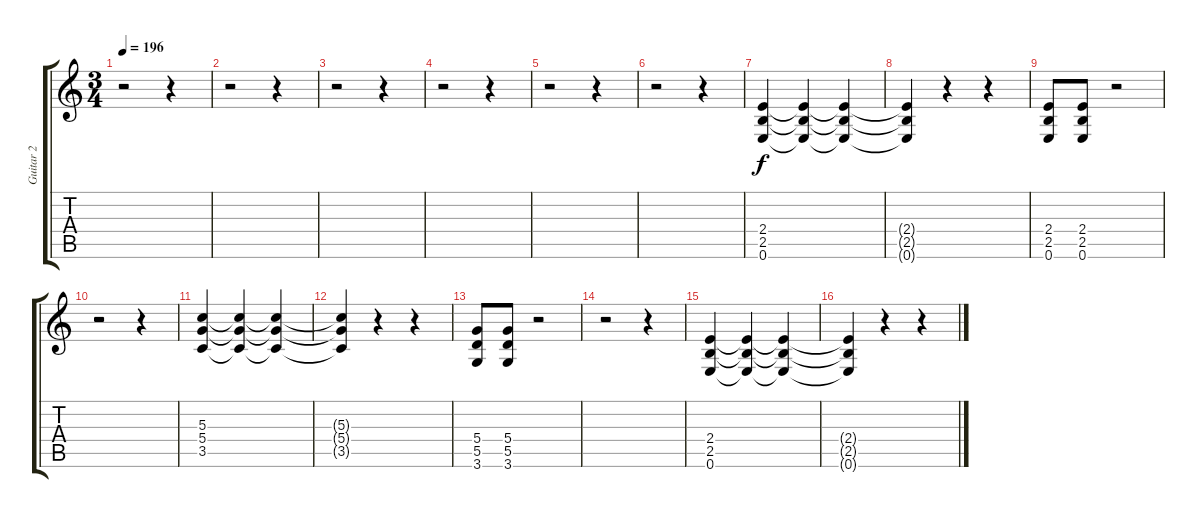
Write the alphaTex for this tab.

\track ("Guitar 2" "Guitar 2") {instrument distortionguitar}
\staff {score tabs}
\tuning (E4 B3 G3 D3 A2 E2) {hide}
\ts (3 4)
\tempo 196
\clef g2
\ks c
r.2{dy f} r.4 |
r.2 r.4 |
r.2 r.4 |
r.2 r.4 |
r.2 r.4 |
r.2 r.4 |
(2.4 2.5 0.6).4 (2.4{t} 2.5{t} 0.6{t}).4 (2.4{t} 2.5{t} 0.6{t}).4 |
(2.4{t} 2.5{t} 0.6{t}).4 r.4 r.4 |
(2.4 2.5 0.6).8 (2.4 2.5 0.6).8 r.2 |
r.2 r.4 |
(5.3 5.4 3.5).4 (5.3{t} 5.4{t} 3.5{t}).4 (5.3{t} 5.4{t} 3.5{t}).4 |
(5.3{t} 5.4{t} 3.5{t}).4 r.4 r.4 |
(5.4 5.5 3.6).8 (5.4 5.5 3.6).8 r.2 |
r.2 r.4 |
(2.4 2.5 0.6).4 (2.4{t} 2.5{t} 0.6{t}).4 (2.4{t} 2.5{t} 0.6{t}).4 |
(2.4{t} 2.5{t} 0.6{t}).4 r.4 r.4
